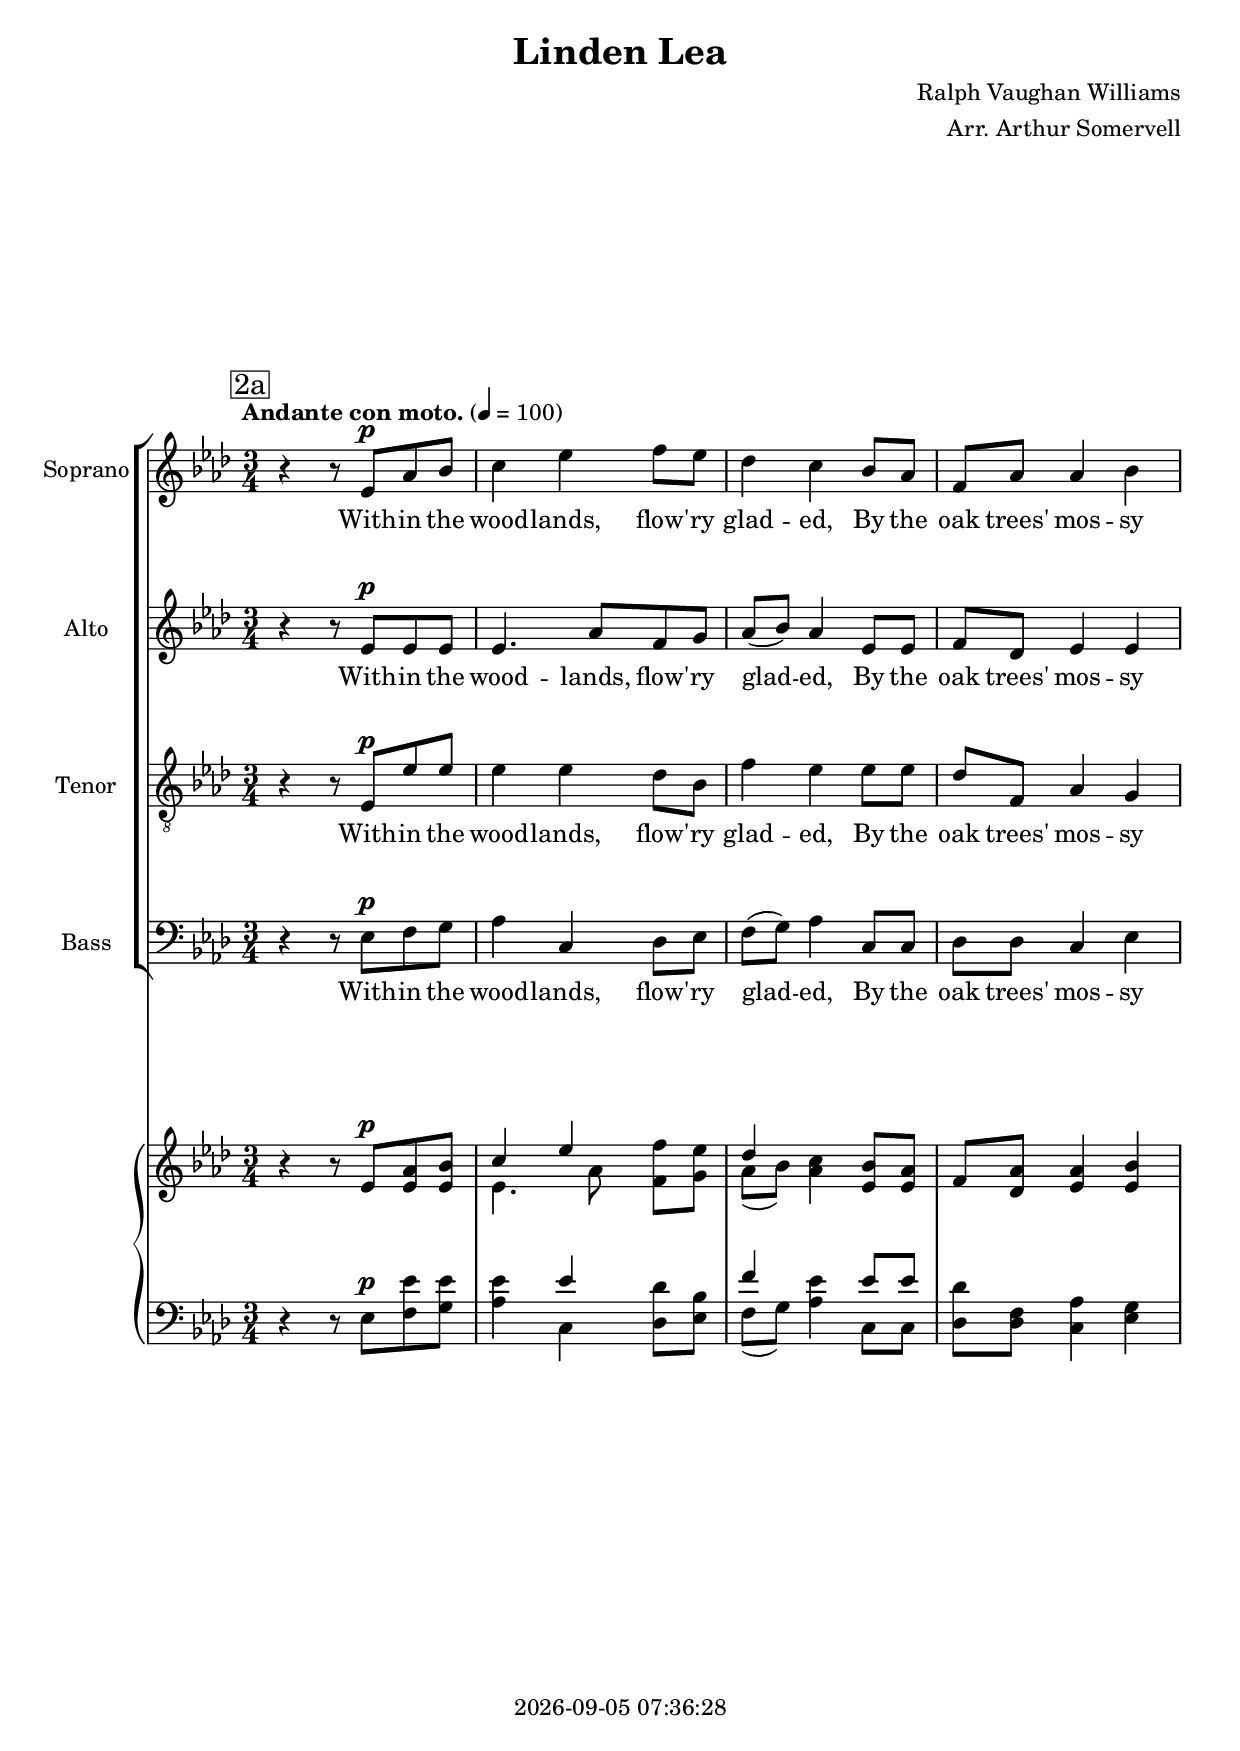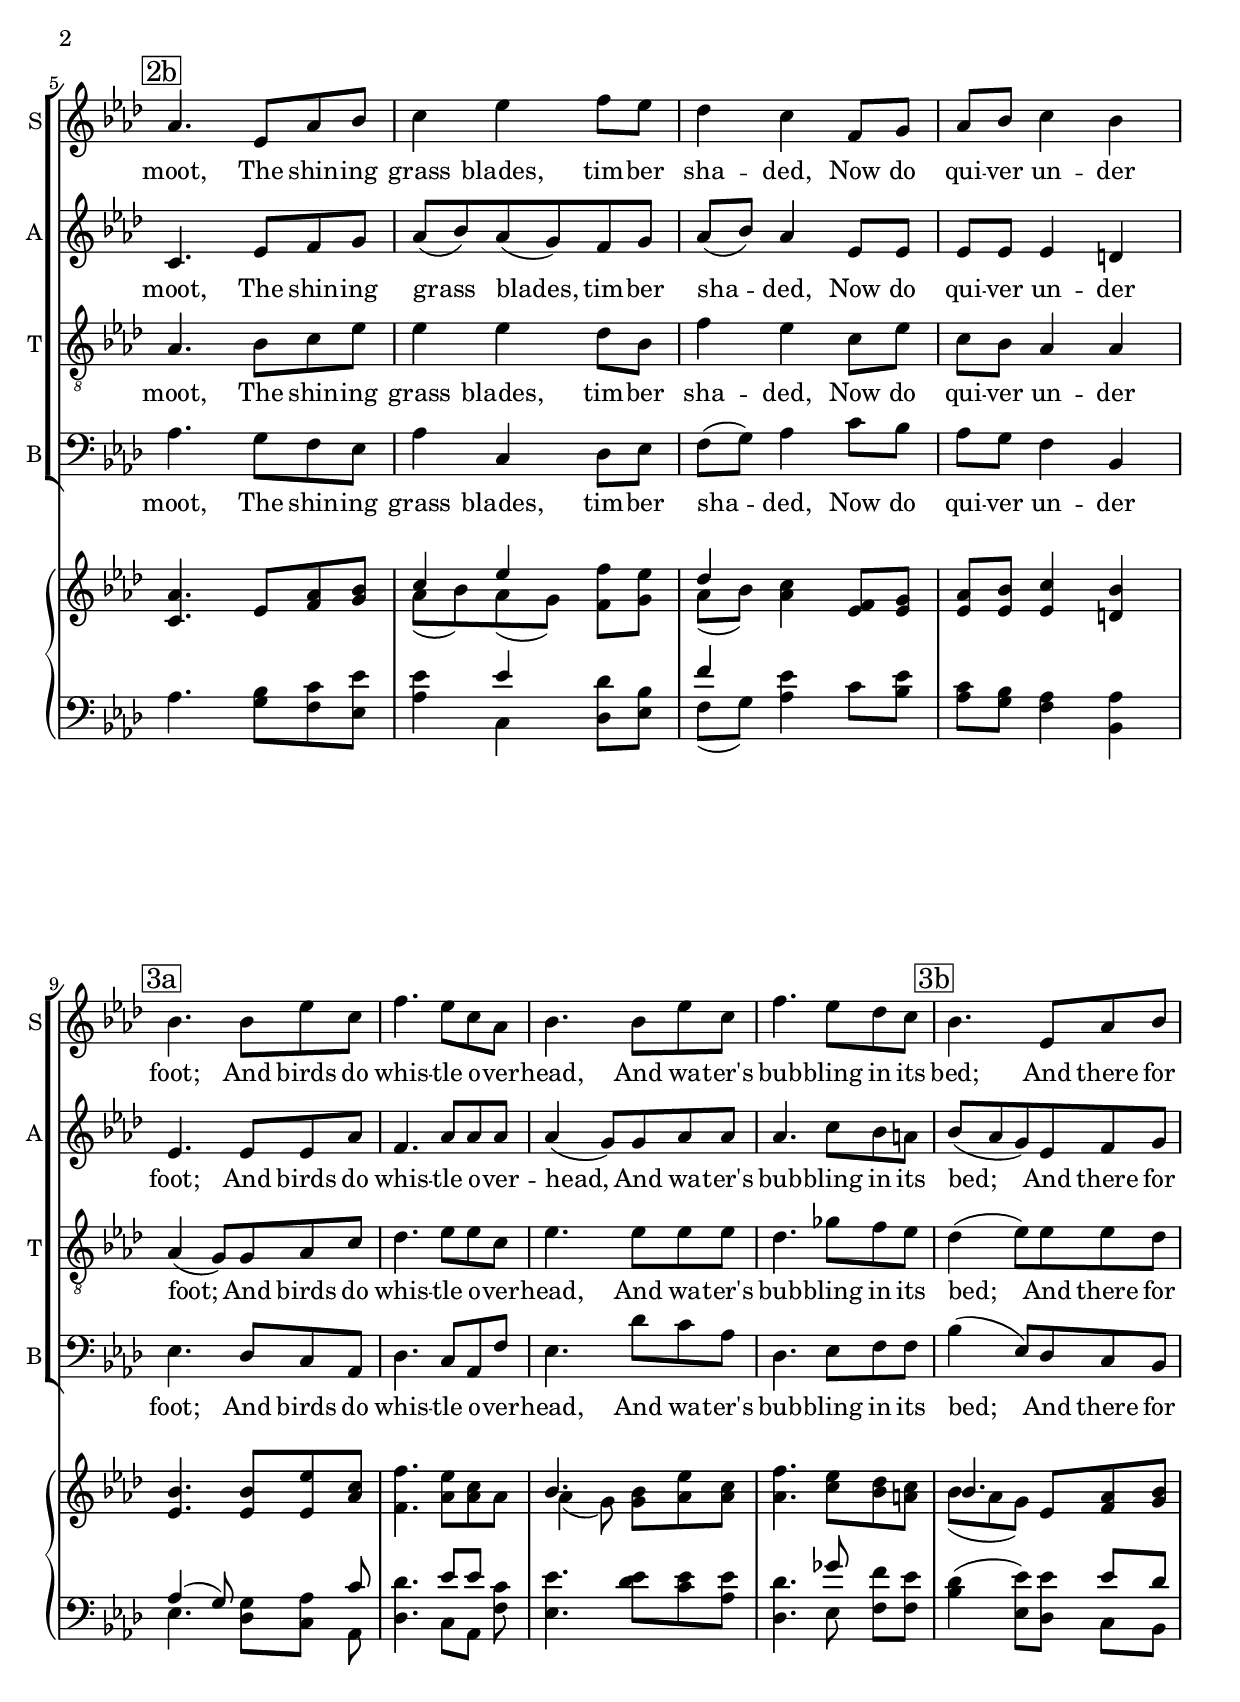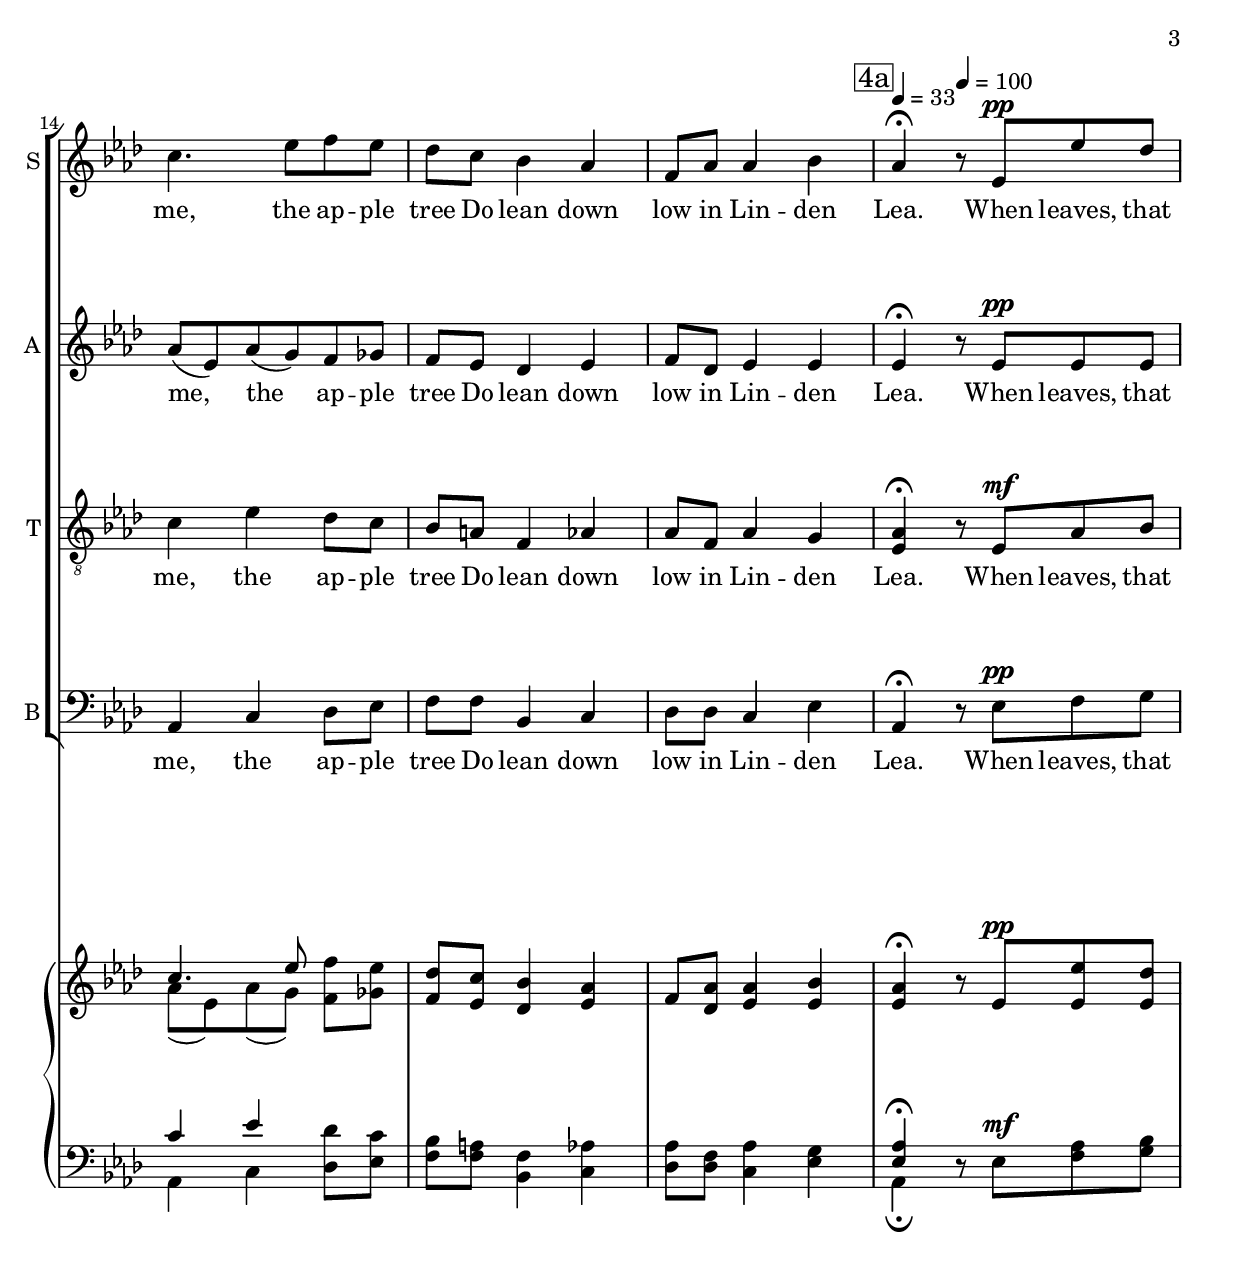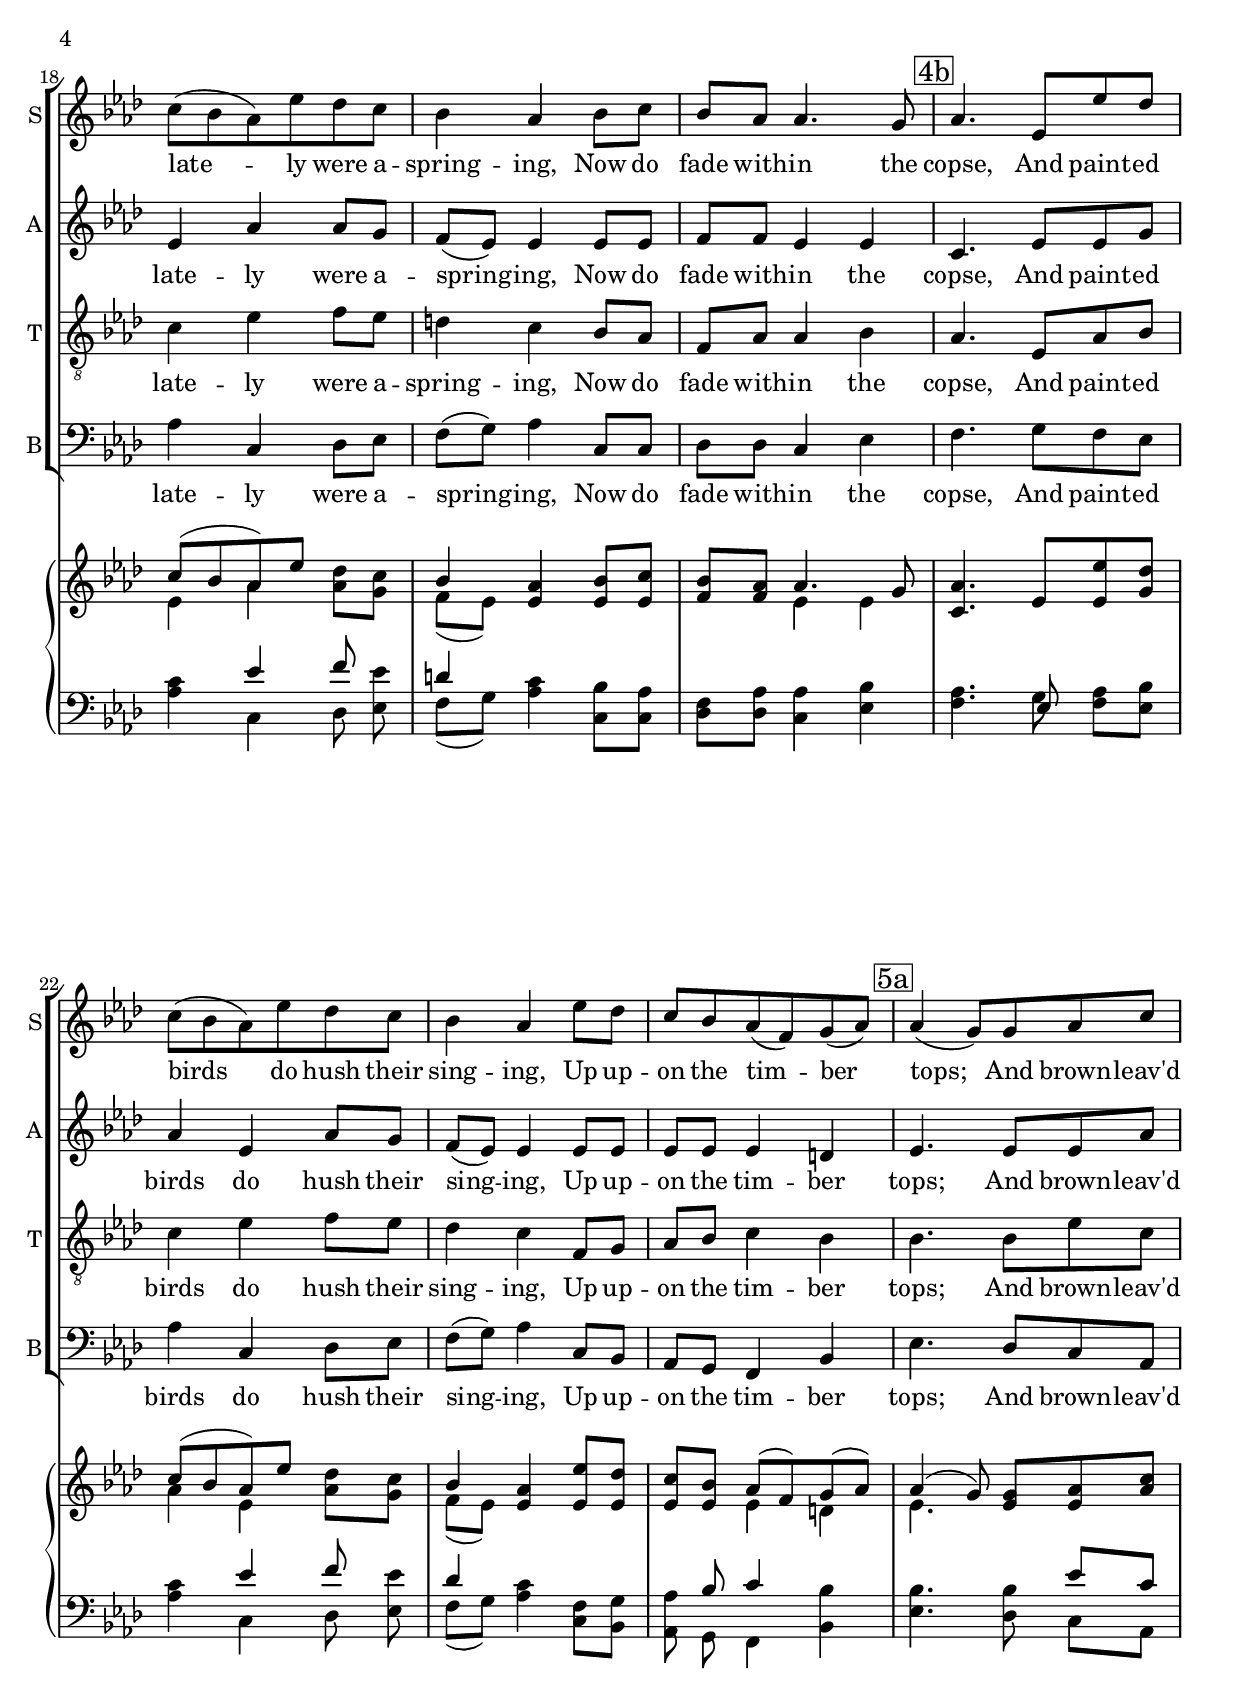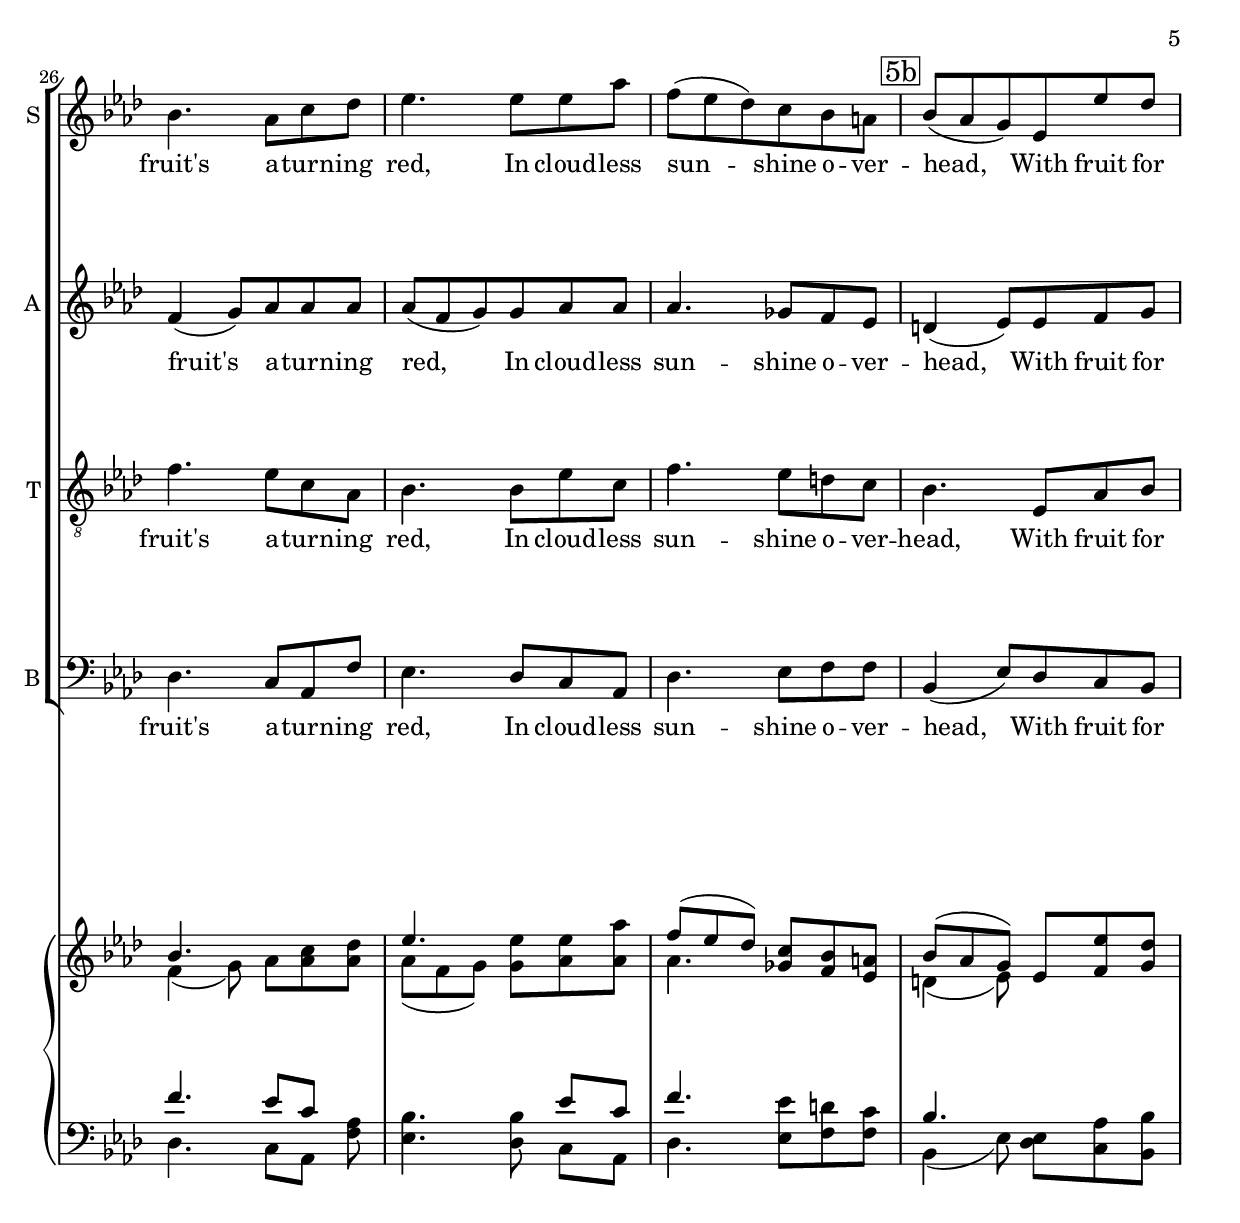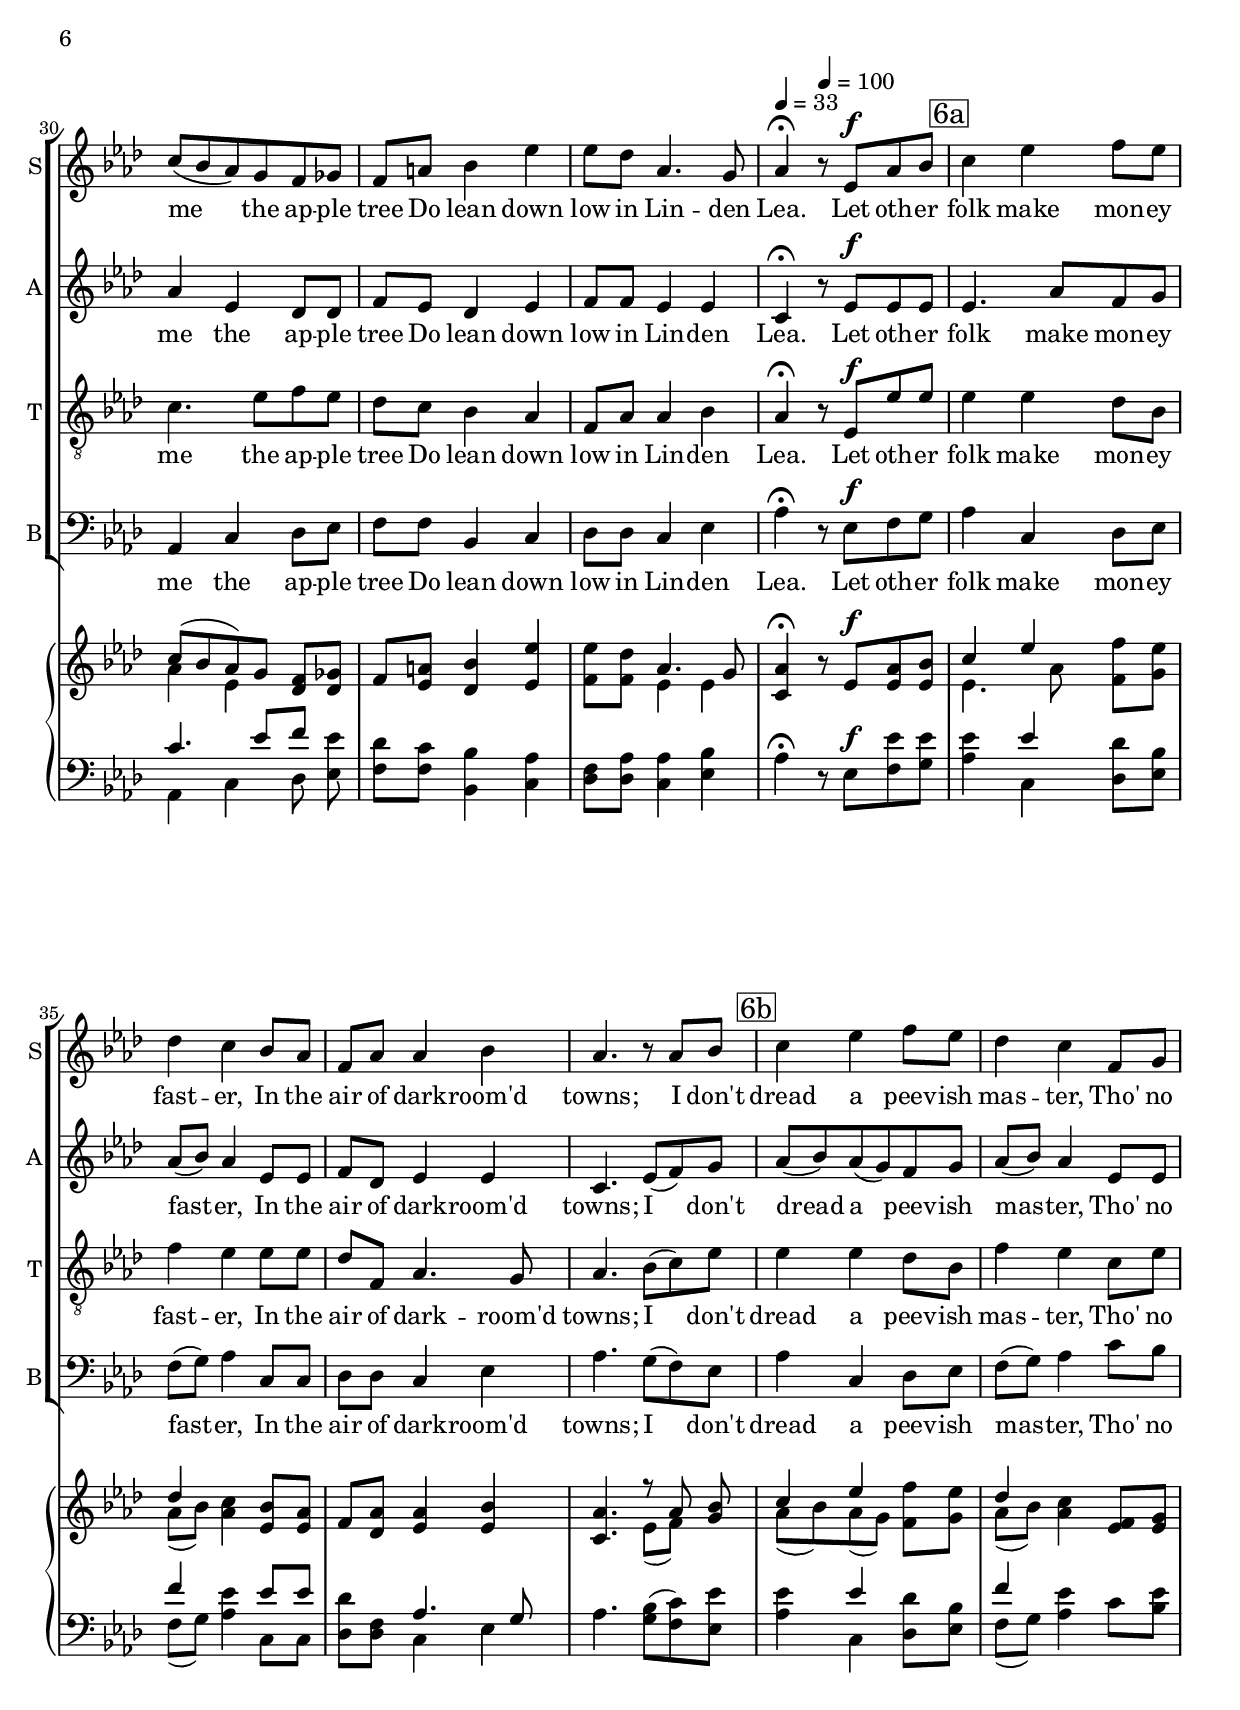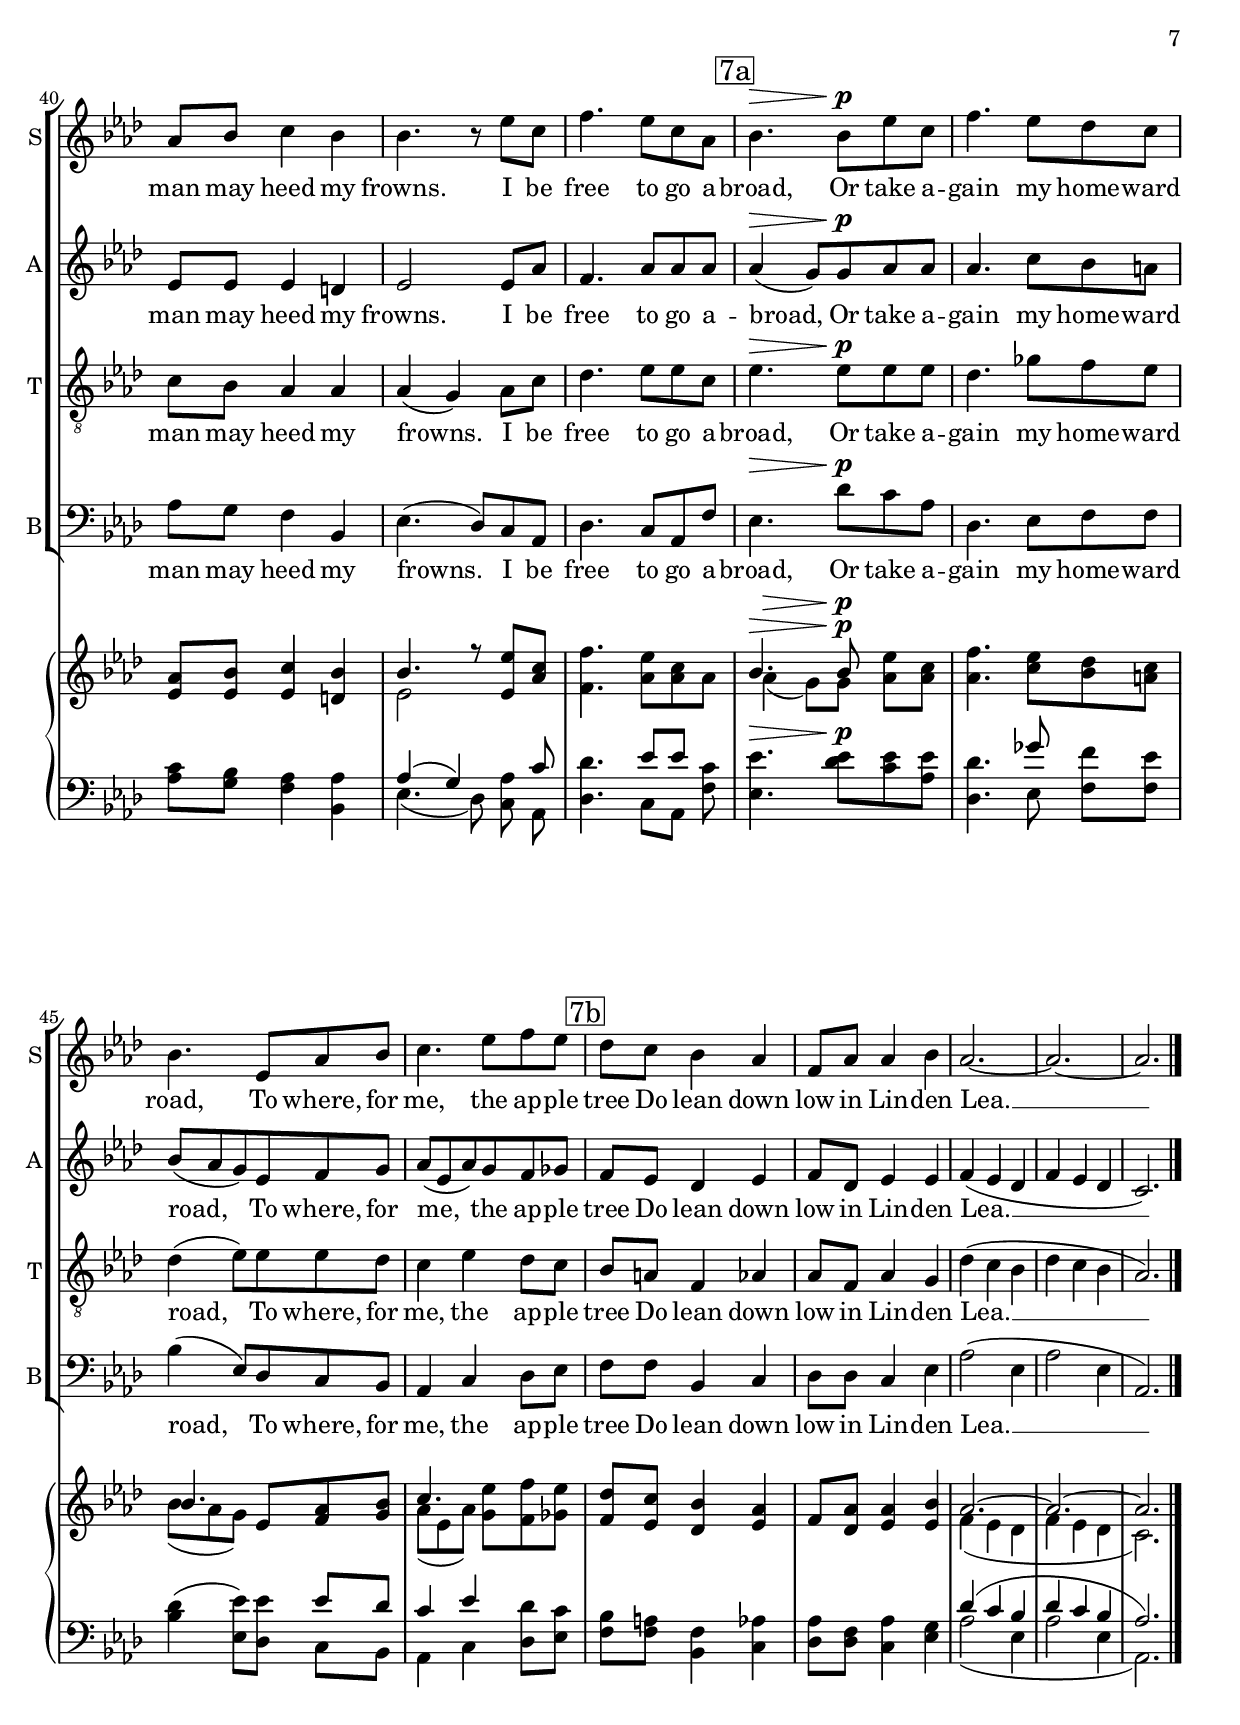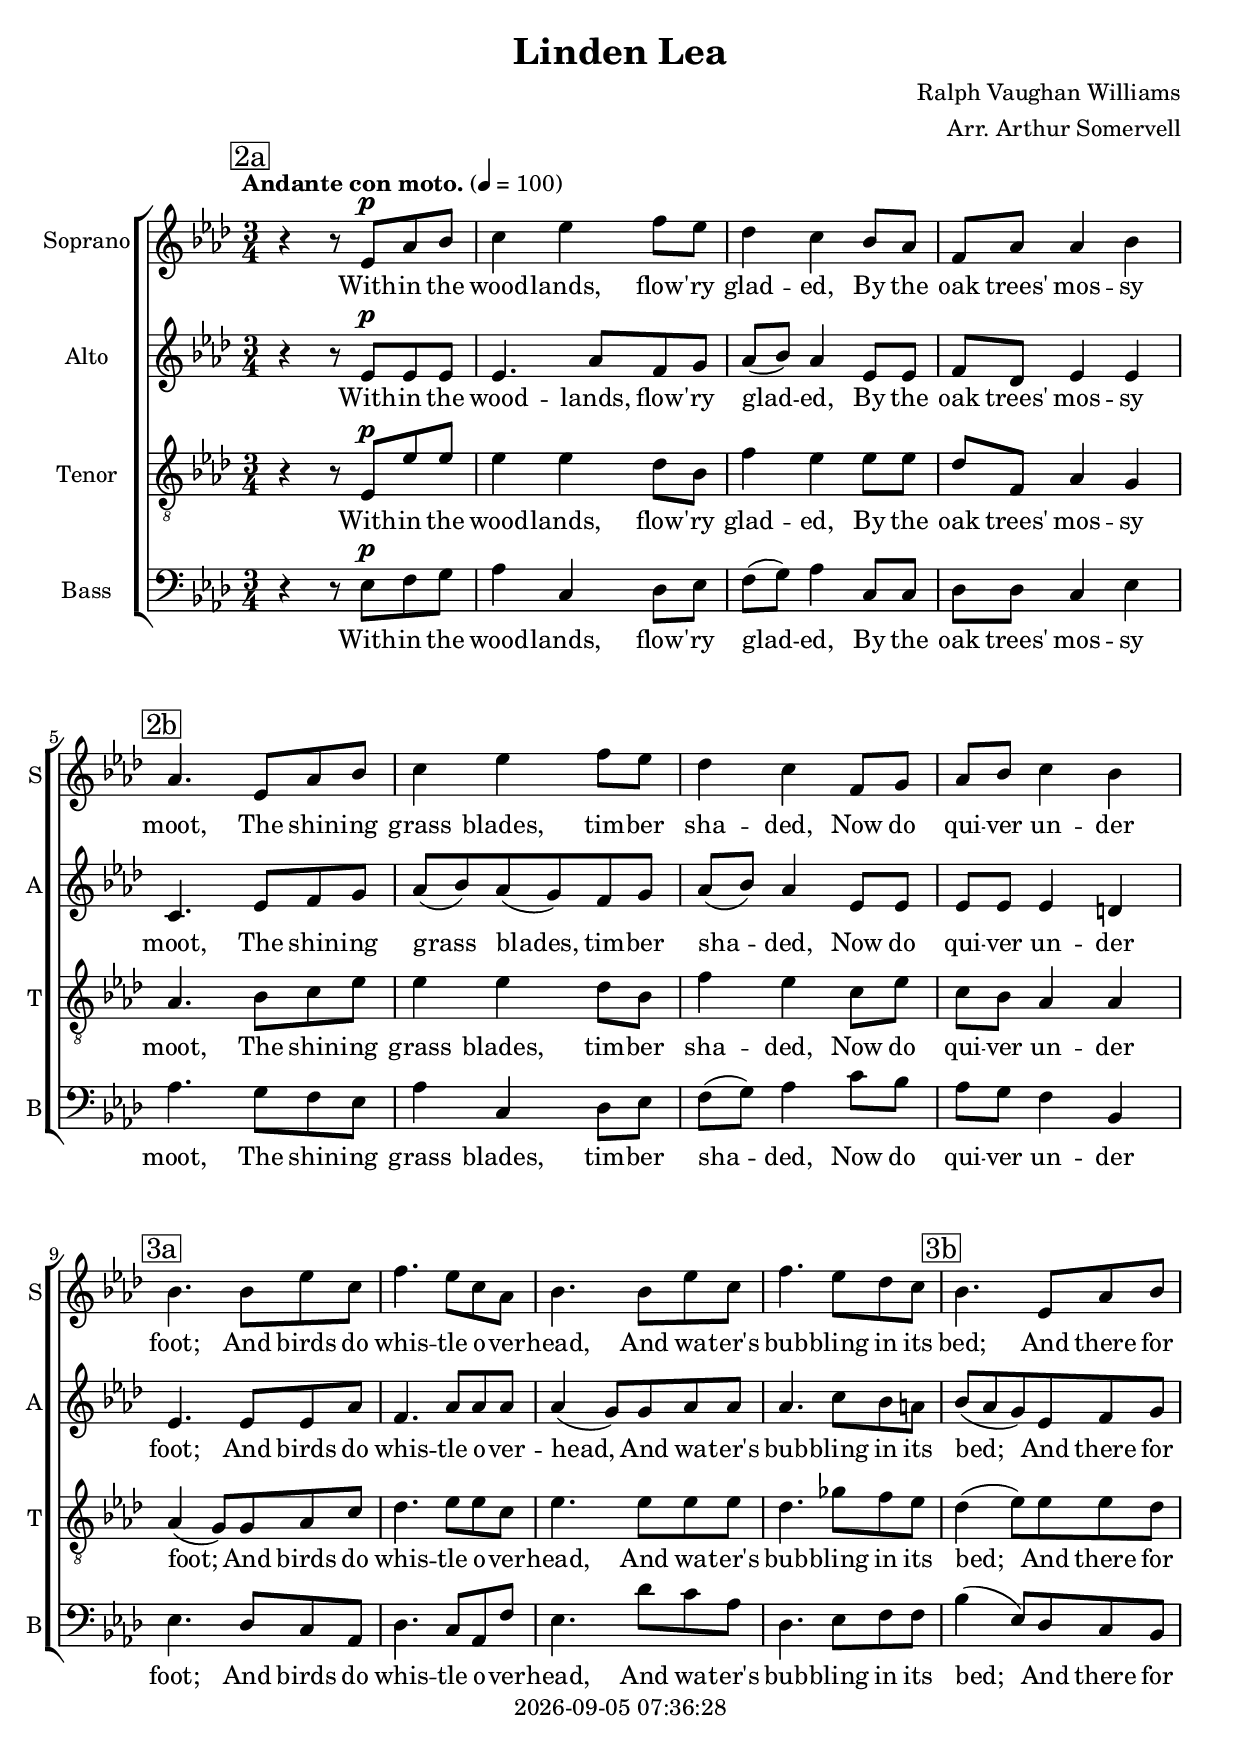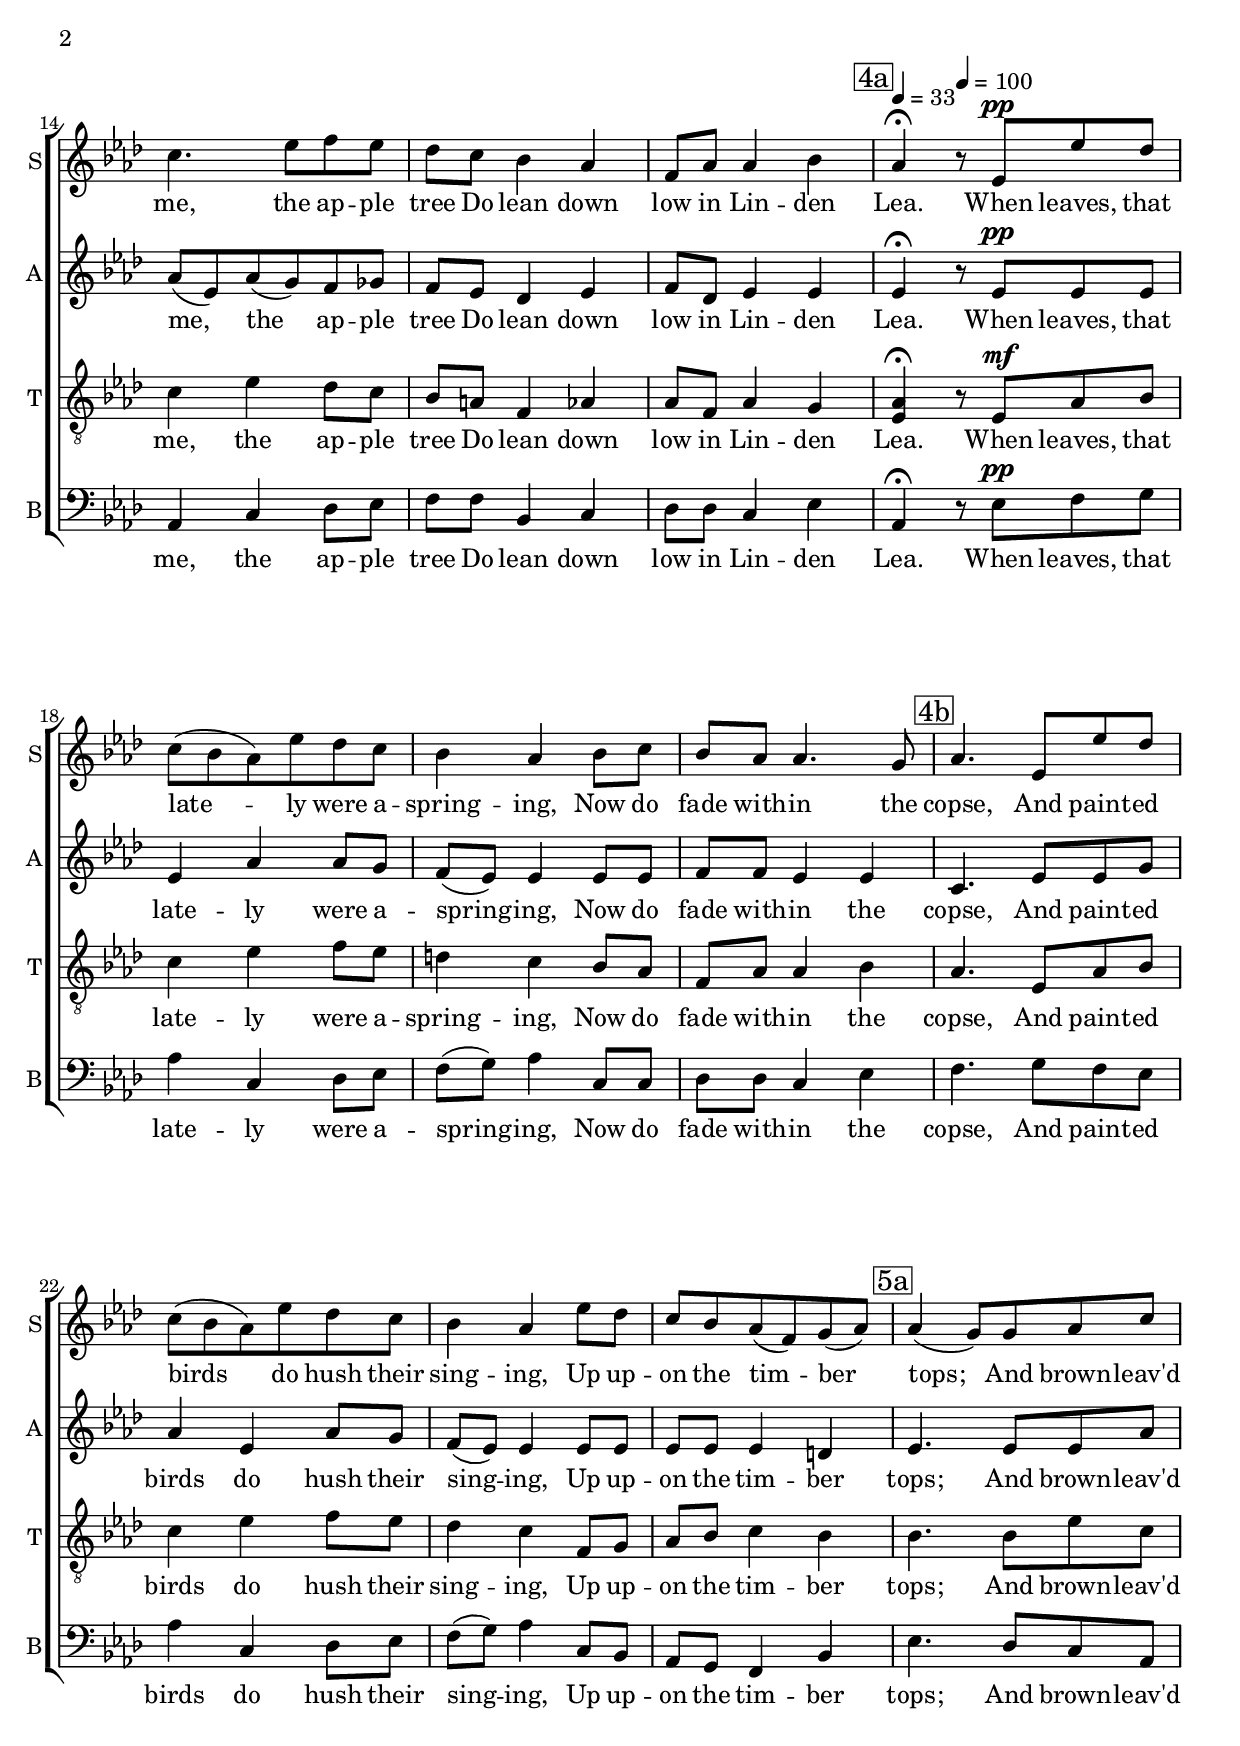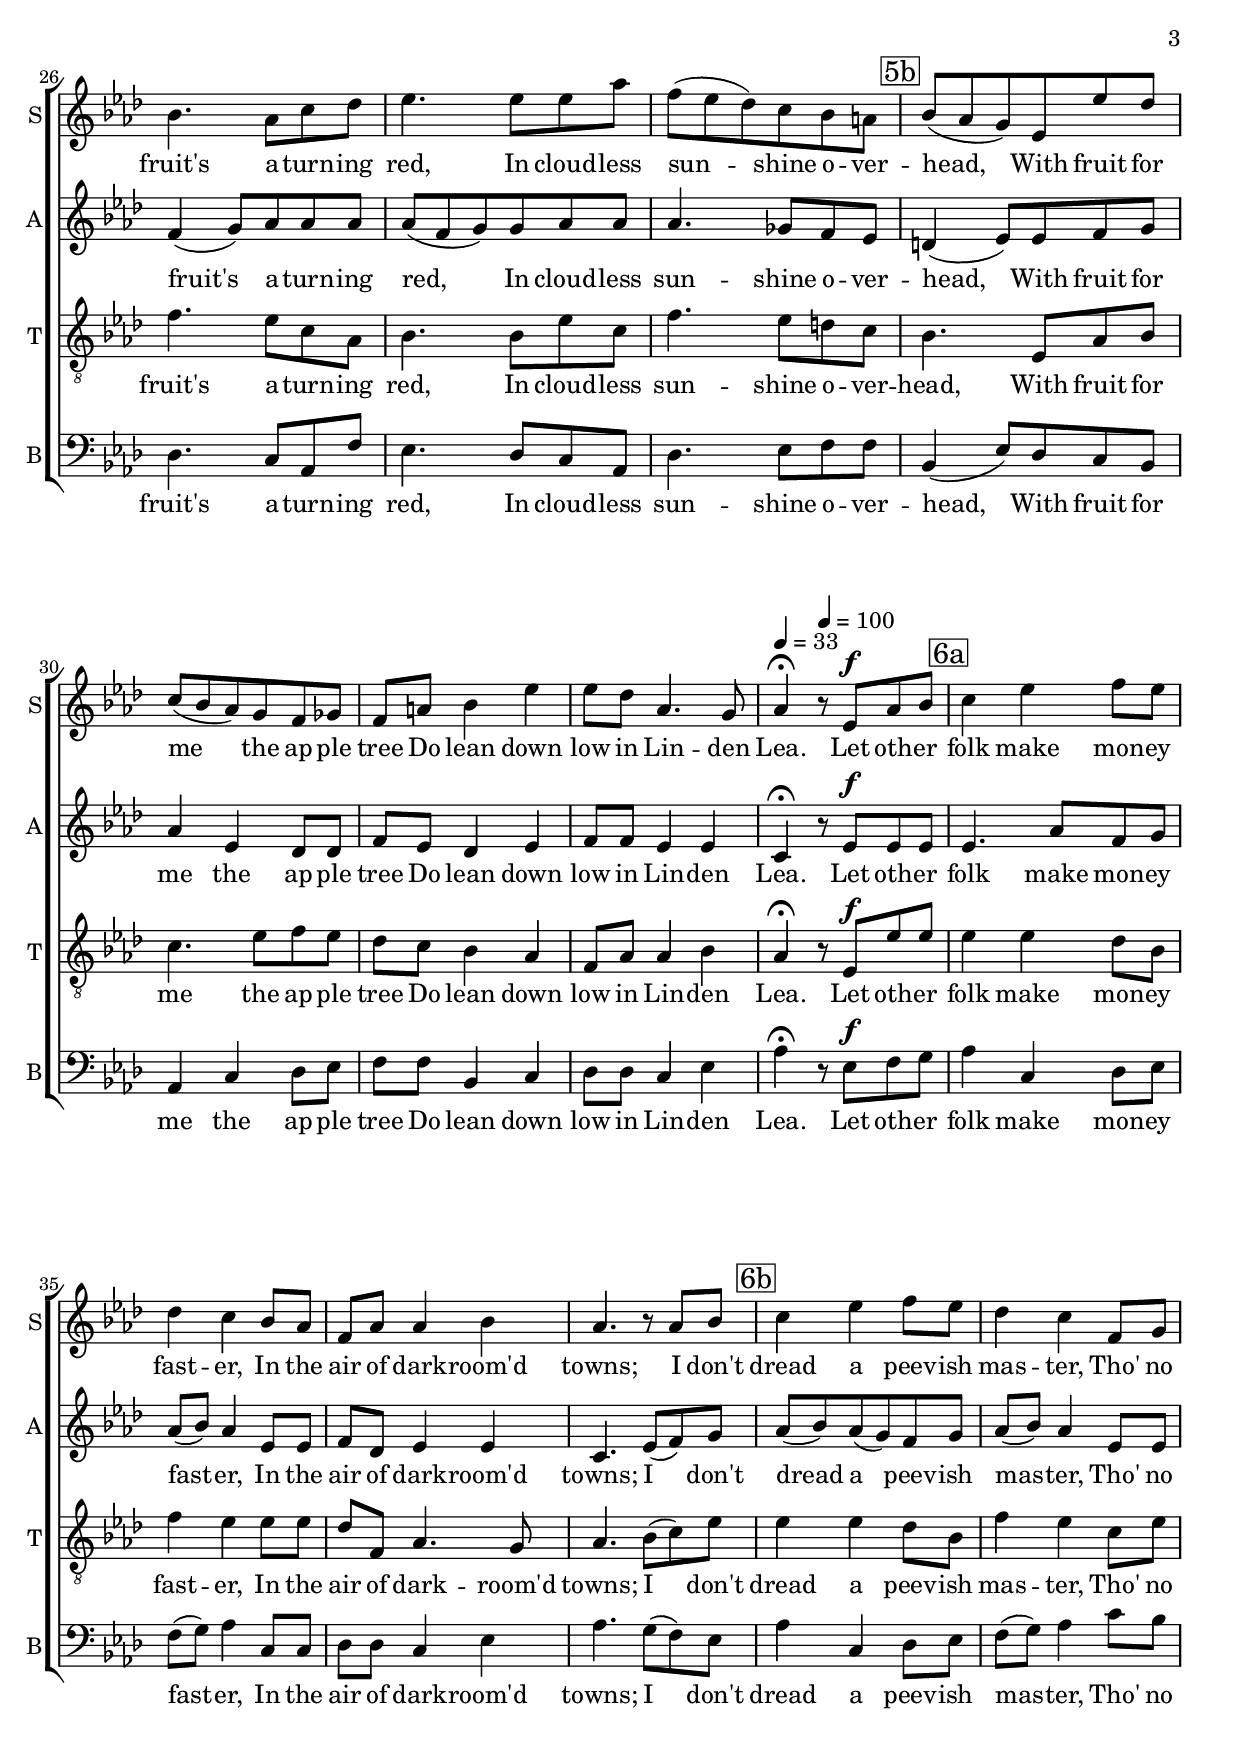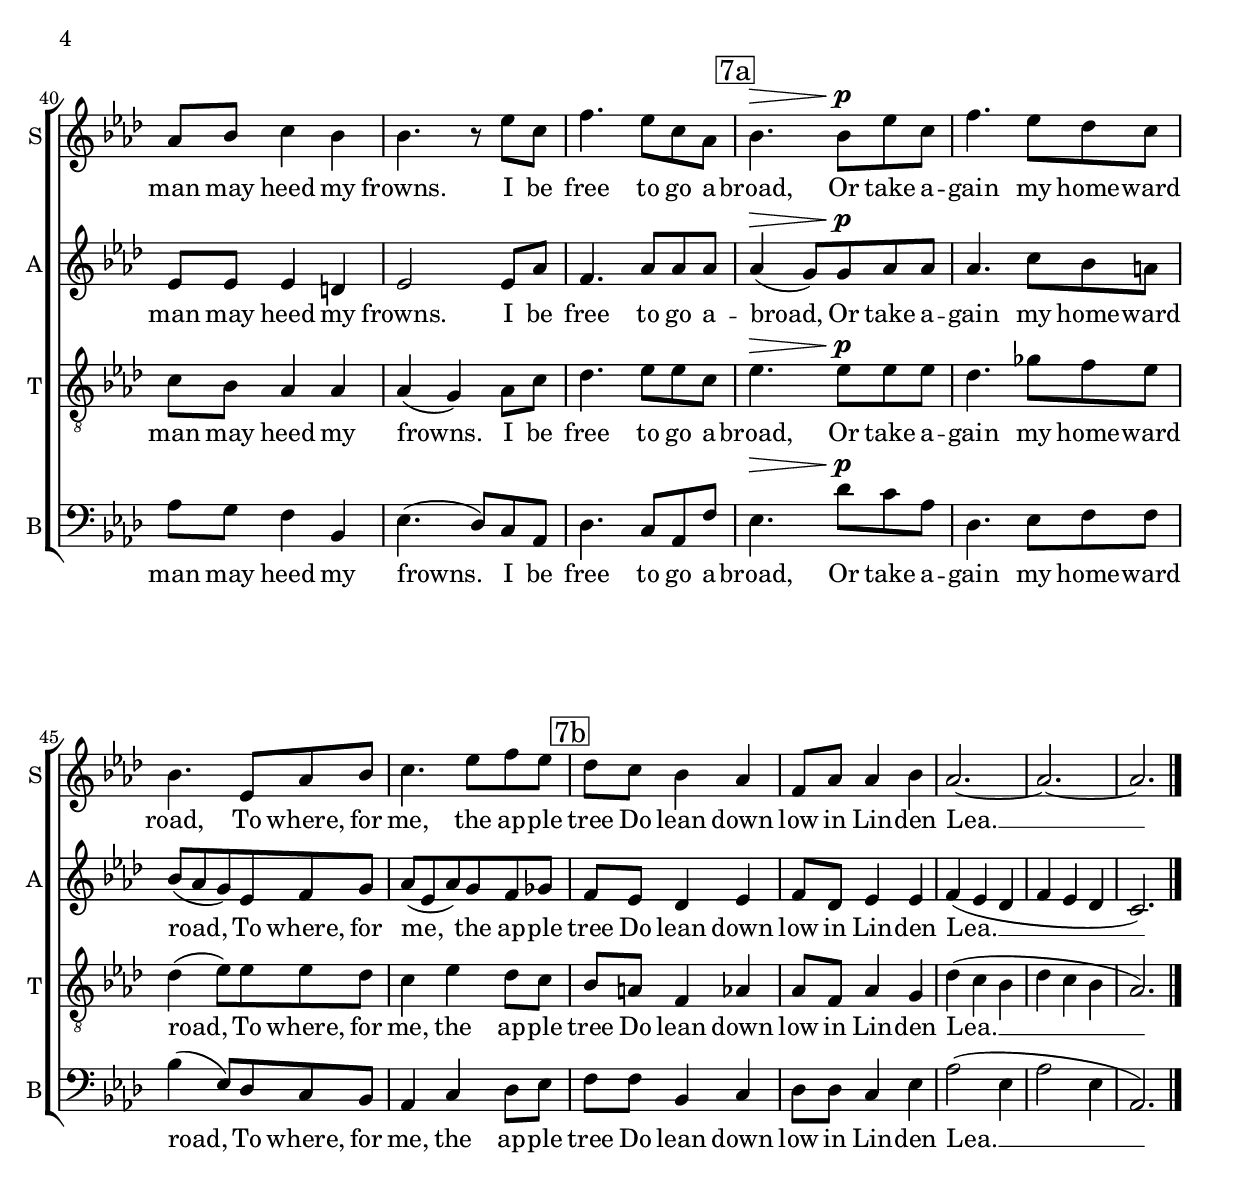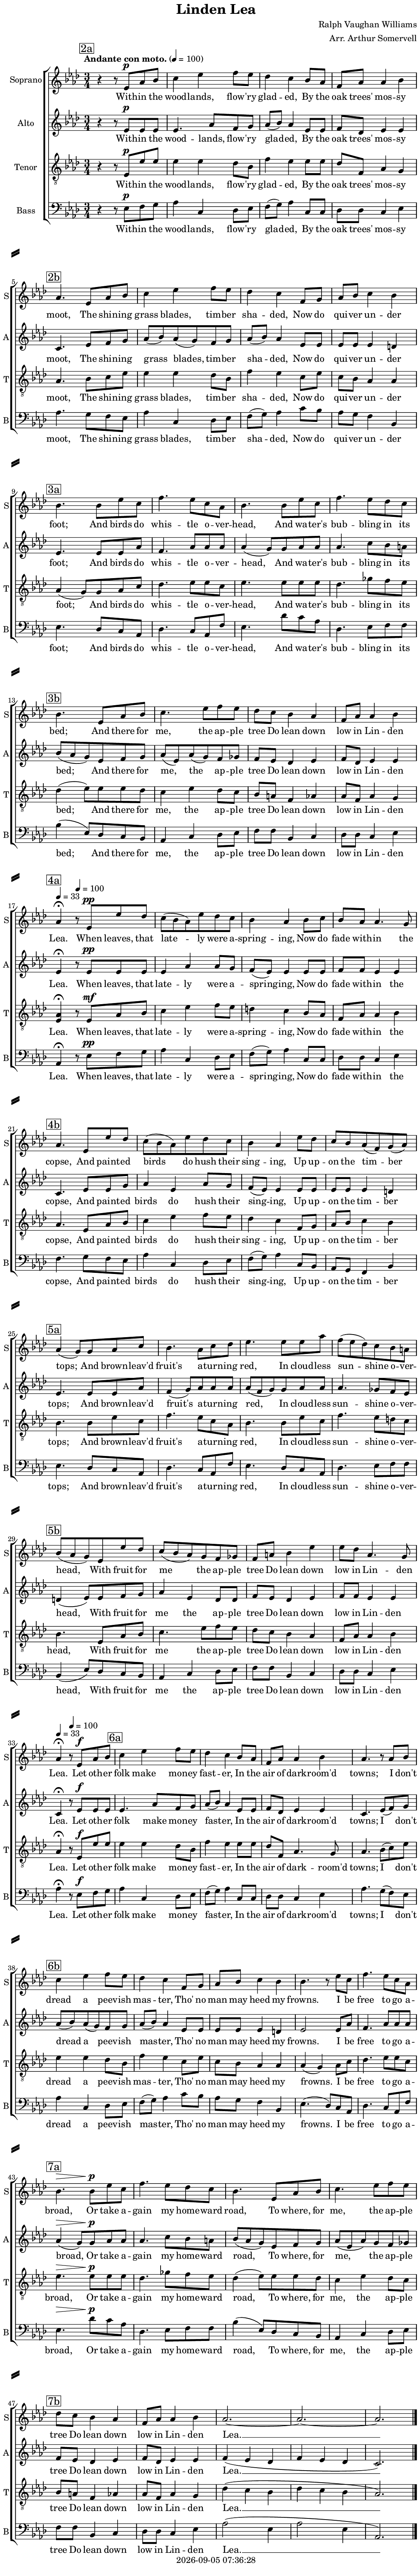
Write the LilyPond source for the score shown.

\version "2.23.9"

\include "predefined-guitar-fretboards.ly"
\include "articulate.ly"

today = #(strftime "%Y-%m-%d %H:%M:%S" (localtime (current-time)))

\header {
% centered at top
%  dedication  = "dedication"
  title       = "Linden Lea"
%  subtitle    = "subtitle"
%  subsubtitle = "subsubtitle"
%  instrument  = "instrument"
  
% arrangement of following lines:
%
%  poet    composer
%  meter   arranger
%  piece       opus

  composer    = "Ralph Vaughan Williams"
  arranger    = "Arr. Arthur Somervell"
%  opus        = "opus"

%  poet        = "poet"
%  meter       = "meter"
%  piece       = "piece"

% centered at bottom
% tagline     = "tagline" % default lilypond version
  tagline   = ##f
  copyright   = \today
}

% #(set-global-staff-size 16)

global = {
  \key aes \major
  \time 3/4
}

TempoTrack = {
  \tempo "Andante con moto." 4=100
%  \set Score.tempoHideNote = ##t
  s2.*16
  \tempo 4=33 s4 \tempo 4=100 s2 % 4a
  s2.*15
  \tempo 4=33 s4 \tempo 4=100 s2 % 5b+4
  s2.*18
}

RehearsalTrack = {
%  \set Score.currentBarNumber = #5
  \mark \markup { \box "2a" } s2.*4
  \mark \markup { \box "2b" } s2.*4
  \mark \markup { \box "3a" } s2.*4
  \mark \markup { \box "3b" } s2.*4
  \mark \markup { \box "4a" } s2.*4
  \mark \markup { \box "4b" } s2.*4
  \mark \markup { \box "5a" } s2.*4
  \mark \markup { \box "5b" } s2.*5
  \mark \markup { \box "6a" } s2.*4
  \mark \markup { \box "6b" } s2.*5
  \mark \markup { \box "7a" } s2.*4
  \mark \markup { \box "7b" } s2.*5
}

soprano = \relative {
  \global
  r4 r8 ees'^\p aes bes
  c4 ees f8 ees
  des4 c bes8 aes
  f8 aes aes4 bes
  aes4. ees8 aes bes % 2b
  c4 ees f8 ees
  des4 c f,8 g
  aes8 bes c4 bes
  bes4. 8 ees c % 3a
  f4. ees8 c aes
  bes4. 8 ees c
  f4. ees8 des c
  bes4. ees,8 aes bes % 3b
  c4. ees8 f ees
  des8 c bes4 aes
  f8 aes8 4 bes
  aes4\fermata r8 ees^\pp ees' des % 4a
  c8(bes aes) ees' des c
  bes4 aes bes8 c
  bes8 aes8 4. g8
  aes4. ees8 ees' des % 4b
  c8(bes aes) ees' des c
  bes4 aes ees'8 des
  c8 bes aes(f) g(aes)
  aes4(g8) 8 aes c % 5a
  bes4. aes8 c des
  ees4. 8 8 aes
  f8(ees des) c bes a
  bes(aes g) ees ees' des % 5b
  c8(bes aes) g f ges
  f8 a bes4 ees
  ees8 des aes4. g8
  aes4\fermata r8 ees^\f aes bes
  c4 ees f8 ees % 6a
  des4 c bes8 aes
  f8 aes8 4 bes
  aes4. r8 aes bes
  c4 ees f8 ees % 6b
  des4 c f,8 g
  aes8 bes c4 bes
  bes4. r8 ees c
  f4. ees8 c aes
  bes4.^\> 8^\p ees c % 7a
  f4. ees8 des c
  bes4. ees,8 aes bes
  c4. ees8 f ees
  des8 c bes4 aes % 7b
  f8 aes8 4 bes
  aes2.~
  aes2.~
  aes2.
  \bar "|."
}

words = \lyricmode {
  With -- in the wood -- lands, flow -- 'ry glad -- ed,
  By the oak trees' mos -- sy moot,
  The shin -- ing grass blades, tim -- ber sha -- ded,
  Now do qui  -- ver un -- der foot;
  And birds do whis -- tle o -- ver -- head,
  And wa -- ter's bub -- bling in its bed;
  And there for me, the ap -- ple tree
  Do lean down low in Lin -- den Lea.

  When leaves, that late -- ly were a -- spring -- ing,
  Now do fade with -- in the copse,
  And paint -- ed birds do hush their sing -- ing,
  Up up -- on the tim -- ber tops;
  And brown -- leav'd fruit's a -- turn -- ing red,
  In cloud -- less sun -- shine o -- ver -- head,
  With fruit for me the ap -- ple tree
  Do lean down low in Lin -- den Lea.

  Let oth -- er folk make mon -- ey fast -- er,
  In the air of dark -- room'd towns;
  I don't dread a peev -- ish mas -- ter,
  Tho' no man may heed my frowns.
  I be free to go a -- broad,
  Or take a -- gain my home -- ward road,
  To where, for me, the ap -- ple tree
  Do lean down low in Lin -- den Lea. __
}

wordsMidi = \lyricmode {
  "With" "in " "the " wood "lands, " flow "'ry " glad "ed, "
  "\nBy " "the " "oak " "trees' " mos "sy " "moot, "
  "\nThe " shin "ing " "grass " "blades, " tim "ber " sha "ded, "
  "\nNow " "do " qui "ver " un "der " "foot; "
  "\nAnd " "birds " "do " whis "tle " o ver "head, "
  "\nAnd " wa "ter's " bub "bling " "in " "its " "bed; "
  "\nAnd " "there " "for " "me, " "the " ap "ple " "tree "
  "\nDo " "lean " "down " "low " "in " Lin "den " "Lea. "

  "\nWhen " "leaves, " "that " late "ly " "were " a- spring "ing, "
  "\nNow " "do " "fade " with "in " "the " "copse, "
  "\nAnd " paint "ed " "birds " "do " "hush " "their " sing "ing, "
  "\nUp " up "on " "the " tim "ber " "tops; "
  "\nAnd " brown- "leav'd " "fruit's " a- turn "ing " "red, "
  "\nIn " cloud "less " sun "shine " o ver "head, "
  "\nWith " "fruit " "for " "me " "the " ap "ple " "tree "
  "\nDo " "lean " "down " "low " "in " Lin "den " "Lea. "

  "\nLet " oth "er " "folk " "make " mon "ey " fast "er, "
  "\nIn " "the " "air " "of " dark- "room'd " "towns; "
  "\nI " "don't " "dread " "a " peev "ish " mas "ter, "
  "\nTho' " "no " "man " "may " "heed " "my " "frowns. "
  "\nI " "be " "free " "to " "go " a "broad, "
  "\nOr " "take " a "gain " "my " home "ward " "road, "
  "\nTo " "where, " "for " "me, " "the " ap "ple " "tree "
  "\nDo " "lean " "down " "low " "in " Lin "den " "Lea. " 
}

alto = \relative {
  \global
  r4 r8 ees'^\p ees ees
  ees4. aes8 f g
  aes8(bes) aes4 ees8 8
  f8 des ees4 4
  c4. ees8 f g % 2b
  aes8(bes) aes(g) f g
  aes8(bes) aes4 ees8 8
  ees8 8 4 d
  ees4. 8 8 aes % 3a
  f4. aes8 8 8
  aes4(g8) 8 aes aes
  aes4. c8 bes a
  bes8(aes g) ees f g % 3b
  aes8(ees) aes(g) f ges
  f8 ees des4 ees
  f8 des ees4 4
  ees4\fermata r8 8^\pp 8 8 % 4a
  ees4 aes aes8 g
  f8(ees) 4 8 8
  f8 8 ees4 4
  c4. ees8 8 g % 4b
  aes4 ees aes8 g
  f8(ees) 4 8 8
  ees8 8 4 d
  ees4. 8 8 aes % 5a
  f4(g8) aes aes aes
  aes8(f g) g aes aes
  aes4. ges8 f ees
  d4(ees8) 8 f g % 5b
  aes4 ees des8 8
  f8 ees des4 ees
  f8 8 ees4 4
  c4\fermata r8 ees^\f ees ees
  ees4. aes8 f g % 6a
  aes8(bes) aes4 ees8 8
  f8 des ees4 4
  c4. ees8(f) g
  aes8(bes) aes(g) f g % 6b
  aes8(bes) aes4 ees8 8
  ees8 8 4 d
  ees2 8 aes
  f4. aes8 8 8
  aes4^\> (g8) 8^\p aes aes % 7a
  aes4. c8 bes a
  bes8(aes g) ees f g
  aes8(ees aes) g f ges
  f8 ees des4 ees % 7b
  f8 des ees4 4
  f4(ees des
  f4 ees des
  c2.)
  \bar "|."
}

tenor = \relative {
  \global
  r4 r8 ees^\p ees' ees
  ees4 4 des8 bes
  f'4 ees4 8 8
  des8 f, aes4 g
  aes4. bes8 c ees % 2b
  ees4 4 des8 bes
  f'4 ees c8 ees
  c8 bes aes4 4
  aes4(g8) 8 aes c % 3a
  des4. ees8 8 c
  ees4. 8 8 8
  des4. ges8 f ees
  des4(ees8) 8 8 des % 3b
  c4 ees des8 c
  bes8 a f4 aes
  aes8 f aes4 g
  <ees aes>4\fermata r8 ees8^\mf aes bes % 4a
  c4 ees f8 ees
  d4 c bes8 aes
  f8 aes8 4 bes
  aes4. ees8 aes bes % 4b
  c4 ees f8 ees
  des4 c f,8 g
  aes8 bes c4 bes
  bes4. 8 ees c % 5a
  f4. ees8 c aes
  bes4. 8 ees c
  f4. ees8 d c
  bes4. ees,8 aes bes % 5b
  c4. ees8 f ees
  des8 c bes4 aes
  f8 aes8 4 bes
  aes4\fermata r8 ees^\f ees' ees
  ees4 4 des8 bes % 6a
  f'4 ees4 8 8
  des8 f, aes4. g8
  aes4. bes8(c) ees
  ees4 4 des8 bes % 6b
  f'4 ees c8 ees
  c8 bes aes4 4
  aes4(g) aes8 c
  des4. ees8 8 c
  ees4.^\> 8^\p 8 8 % 7a
  des4. ges8 f ees
  des4(ees8) 8 8 des
  c4 ees des8 c
  bes8 a f4 aes % 7b
  aes8 f aes4 g
  des'4(c bes
  des4 c bes
  aes2.)
  \bar "|."
}

bass = \relative {
  \global
  r4 r8 ees^\p f g
  aes4 c, des8 ees
  f8(g) aes4 c,8 8
  des8 8 c4 ees
  aes4. g8 f ees % 2b
  aes4 c, des8 ees
  f8(g) aes4 c8 bes
  aes8 g f4 bes,
  ees4. des8 c aes % 3a
  des4. c8 aes f'
  ees4. des'8 c aes
  des,4. ees8 f f
  bes4(ees,8) des c bes % 3b
  aes4 c des8 ees
  f8 8 bes,4 c
  des8 8 c4 ees
  aes,4\fermata r8 ees'8^\pp f g % 4a
  aes4 c, des8 ees
  f8(g) aes4 c,8 8
  des8 8 c4 ees
  f4. g8 f ees % 4b
  aes4 c, des8 ees
  f8(g) aes4 c,8 bes
  aes8 g f4 bes
  ees4. des8 c aes % 5a
  des4. c8 aes f'
  ees4. des8 c aes
  des4. ees8 f f
  bes,4(ees8) des c bes % 5b
  aes4 c des8 ees
  f8 8 bes,4 c
  des8 8 c4 ees
  aes4\fermata r8 ees^\f f g
  aes4 c, des8 ees % 6a
  f8(g) aes4 c,8 8
  des8 8 c4 ees
  aes4. g8(f) ees
  aes4 c, des8 ees % 6b
  f8(g) aes4 c8 bes
  aes8 g f4 bes,
  ees4.(des8) c aes
  des4. c8 aes f'
  ees4.^\> des'8^\p c aes % 7a
  des,4. ees8 f f
  bes4(ees,8) des c bes
  aes4 c des8 ees
  f8 8 bes,4 c % 7b
  des8 8 c4 ees
  aes2(ees4
  aes2 ees4
  aes,2.)
  \bar "|."
}

\book {
  \bookOutputSuffix "single"
  \score {
    <<
      <<
        \new ChoirStaff <<
                                % Single soprano staff
          \new Staff = soprano \with {
            instrumentName = #"Soprano"
            shortInstrumentName = #"S"
            midiInstrument = "choir aahs"
          }
          <<
            \new Voice \TempoTrack
            \new Voice \RehearsalTrack
            \new Voice \soprano
            \addlyrics \words
          >>
                                % Single alto staff
          \new Staff = alto \with {
            instrumentName = #"Alto"
            shortInstrumentName = #"A"
            midiInstrument = "choir aahs"
          }
          <<
            \new Voice \alto
            \addlyrics \words
          >>
                                % Single tenor staff
          \new Staff = tenor \with {
            instrumentName = #"Tenor"
            shortInstrumentName = #"T"
            midiInstrument = "choir aahs"
          }
          <<
            \clef "treble_8"
            \new Voice \tenor
            \addlyrics \words
          >>
                                % Single bass staff
          \new Staff = bass \with {
            instrumentName = #"Bass"
            shortInstrumentName = #"B"
            midiInstrument = "choir aahs"
          }
          <<
            \clef "bass"
            \new Voice \bass
            \addlyrics \words
          >>
        >>
        \new PianoStaff = piano <<
          \new Staff = pianorh \with {
            printPartCombineTexts = ##f
            midiInstrument = "acoustic grand piano"
          }
          <<
            \new Voice \partCombine \soprano \alto
          >>
          \new Staff = pianolh \with {
            printPartCombineTexts = ##f
            midiInstrument = "acoustic grand piano"
          }
          <<
            \clef "bass"
            \new Voice \partCombine \tenor \bass
          >>
        >>
      >>
    >>
    \layout {
      indent = 1.5\cm
      \pointAndClickOff
      \context {
        \Staff \RemoveAllEmptyStaves
        barNumberVisibility = #first-bar-number-invisible-save-broken-bars
        \override BarNumber.break-visibility = ##(#f #t #t)
      }
    }
  }
}

\book {
  \bookOutputSuffix "single-noacc"
  \score {
    <<
      <<
        \new ChoirStaff <<
                                % Single soprano staff
          \new Staff = soprano \with {
            instrumentName = #"Soprano"
            shortInstrumentName = #"S"
            midiInstrument = "choir aahs"
          }
          <<
            \new Voice \TempoTrack
            \new Voice \RehearsalTrack
            \new Voice \soprano
            \addlyrics \words
          >>
                                % Single alto staff
          \new Staff = alto \with {
            instrumentName = #"Alto"
            shortInstrumentName = #"A"
            midiInstrument = "choir aahs"
          }
          <<
            \new Voice \alto
            \addlyrics \words
          >>
                                % Single tenor staff
          \new Staff = tenor \with {
            instrumentName = #"Tenor"
            shortInstrumentName = #"T"
            midiInstrument = "choir aahs"
          }
          <<
            \clef "treble_8"
            \new Voice \tenor
            \addlyrics \words
          >>
                                % Single bass staff
          \new Staff = bass \with {
            instrumentName = #"Bass"
            shortInstrumentName = #"B"
            midiInstrument = "choir aahs"
          }
          <<
            \clef "bass"
            \new Voice \bass
            \addlyrics \words
          >>
        >>
      >>
    >>
    \layout {
      indent = 1.5\cm
      \pointAndClickOff
      \context {
        \Staff \RemoveAllEmptyStaves
        barNumberVisibility = #first-bar-number-invisible-save-broken-bars
        \override BarNumber.break-visibility = ##(#f #t #t)
      }
    }
  }
}

\book {
  \bookOutputSuffix "singlepage-noacc"
  \paper {
    top-margin = 0
    left-margin = 7
    right-margin = 1
    paper-width = 190\mm
    page-breaking = #ly:one-page-breaking
    system-system-spacing.basic-distance = #22
    system-separator-markup = \slashSeparator
  }
  \score {
%   \articulate
    <<
      <<
        \new ChoirStaff <<
                                % Single soprano staff
          \new Staff = soprano \with {
            instrumentName = #"Soprano"
            shortInstrumentName = #"S"
            midiInstrument = "choir aahs"
          }
          <<
            \new Voice \TempoTrack
            \new Voice \RehearsalTrack
            \new Voice \soprano
            \addlyrics \words
          >>
                                % Single alto staff
          \new Staff = alto \with {
            instrumentName = #"Alto"
            shortInstrumentName = #"A"
            midiInstrument = "choir aahs"
          }
          <<
            \new Voice \alto
            \addlyrics \words
          >>
                                % Single tenor staff
          \new Staff = tenor \with {
            instrumentName = #"Tenor"
            shortInstrumentName = #"T"
            midiInstrument = "choir aahs"
          }
          <<
            \clef "treble_8"
            \new Voice \tenor
            \addlyrics \words
          >>
                                % Single bass staff
          \new Staff = bass \with {
            instrumentName = #"Bass"
            shortInstrumentName = #"B"
            midiInstrument = "choir aahs"
          }
          <<
            \clef "bass"
            \new Voice \bass
            \addlyrics \words
          >>
        >>
      >>
    >>
    \layout {
      indent = 1.5\cm
      \pointAndClickOff
      \context {
        \Staff \RemoveAllEmptyStaves
        barNumberVisibility = #first-bar-number-invisible-save-broken-bars
        \override BarNumber.break-visibility = ##(#f #t #t)
      }
    }
  }
}

\book {
  \bookOutputSuffix "midi"
  \score {
%   \articulate
    <<
      <<
        \new ChoirStaff <<
                                % Single soprano staff
          \new Staff = soprano \with {
            instrumentName = #"Soprano"
            shortInstrumentName = #"S"
            midiInstrument = "choir aahs"
          }
          <<
            \new Voice \TempoTrack
            \new Voice \soprano
            \addlyrics \wordsMidi
          >>
                                % Single alto staff
          \new Staff = alto \with {
            instrumentName = #"Alto"
            shortInstrumentName = #"A"
            midiInstrument = "choir aahs"
          }
          <<
            \new Voice \alto
          >>
                                % Single tenor staff
          \new Staff = tenor \with {
            instrumentName = #"Tenor"
            shortInstrumentName = #"T"
            midiInstrument = "choir aahs"
          }
          <<
            \clef "treble_8"
            \new Voice \tenor
          >>
                                % Single bass staff
          \new Staff = bass \with {
            instrumentName = #"Bass"
            shortInstrumentName = #"B"
            midiInstrument = "choir aahs"
          }
          <<
            \clef "bass"
            \new Voice \bass
          >>
        >>
        \new PianoStaff = piano <<
          \new Staff = piano \with {
            midiInstrument = "acoustic grand piano"
          }
          <<
            \new Voice \soprano
            \new Voice \alto
            \new Voice \tenor
            \new Voice \bass
          >>
        >>
      >>
    >>
    \midi {}
  }
}
